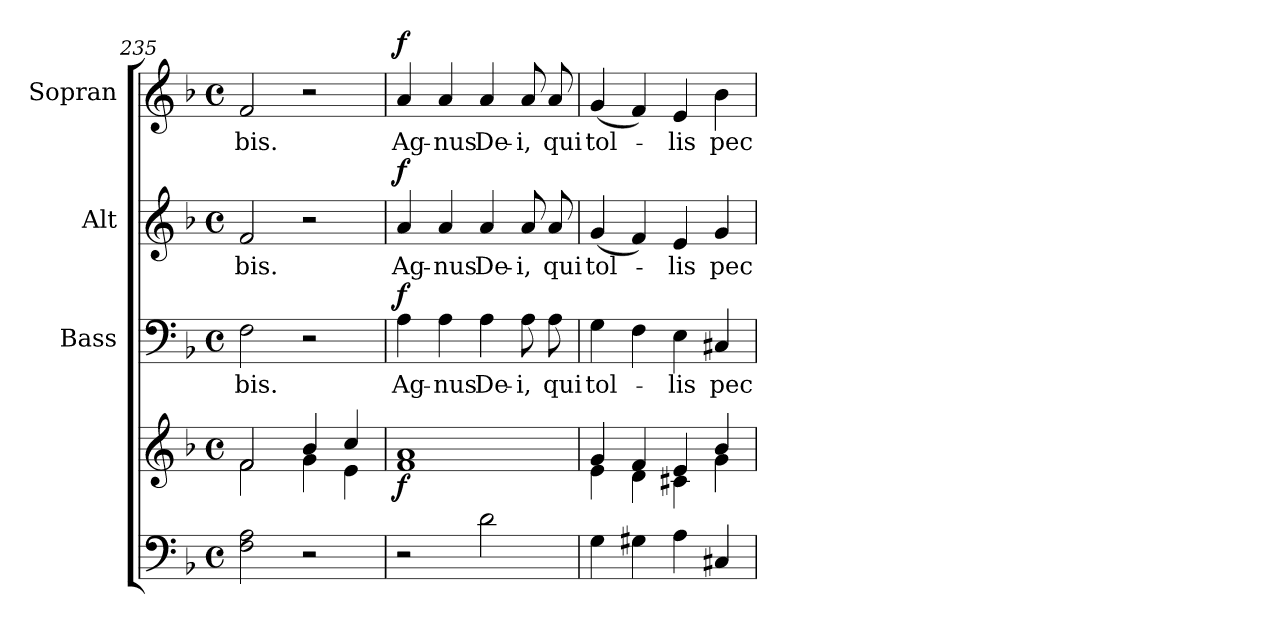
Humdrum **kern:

**kern	**kern	**dynam	**kern	**text	**dynam	**kern	**text	**dynam	**kern	**text	**dynam
*part4	*part4	*part4	*part3	*part3	*part3	*part2	*part2	*part2	*part1	*part1	*part1
*staff5	*staff4	*staff4/5	*staff3	*staff3	*staff3	*staff2	*staff2	*staff2	*staff1	*staff1	*staff1
*	*	*	*I"Bass	*	*	*I"Alt	*	*	*I"Sopran	*	*
*	*	*	*I'B.	*	*	*I'A.	*	*	*I'S.	*	*
*clefF4	*clefG2	*	*clefF4	*	*	*clefG2	*	*	*clefG2	*	*
*k[b-]	*k[b-]	*	*k[b-]	*	*	*k[b-]	*	*	*k[b-]	*	*
*F:	*F:	*	*F:	*	*	*F:	*	*	*F:	*	*
*M4/4	*M4/4	*	*M4/4	*	*	*M4/4	*	*	*M4/4	*	*
*met(c)	*met(c)	*	*met(c)	*	*	*met(c)	*	*	*met(c)	*	*
=235	=235	=235	=235	=235	=235	=235	=235	=235	=235	=235	=235
*	*^	*	*	*	*	*	*	*	*	*	*
!	!	!	!	!	!LO:LY:b	!	!	!LO:LY:b	!	!	!LO:LY:b	!
2F\ 2A\	2f/	2f\	.	2F\	-bis.	.	2f/	-bis.	.	2f/	-bis.	.
2r	4b-/	4g\	.	2r	.	.	2r	.	.	2r	.	.
.	4cc/	4e\	.	.	.	.	.	.	.	.	.	.
=236	=236	=236	=236	=236	=236	=236	=236	=236	=236	=236	=236	=236
!	!	!	!LO:DY:b	!	!LO:LY:b	!LO:DY:a	!	!LO:LY:b	!LO:DY:a	!	!LO:LY:b	!LO:DY:a
2r	1a	1f	f	4A\	Ag-	f	4a/	Ag-	f	4a/	Ag-	f
!	!	!	!	!	!LO:LY:b	!	!	!LO:LY:b	!	!	!LO:LY:b	!
.	.	.	.	4A\	-nus	.	4a/	-nus	.	4a/	-nus	.
!	!	!	!	!	!LO:LY:b	!	!	!LO:LY:b	!	!	!LO:LY:b	!
2d\	.	.	.	4A\	De-	.	4a/	De-	.	4a/	De-	.
!	!	!	!	!	!LO:LY:b	!	!	!LO:LY:b	!	!	!LO:LY:b	!
.	.	.	.	8A\	-i,	.	8a/	-i,	.	8a/	-i,	.
!	!	!	!	!	!LO:LY:b	!	!	!LO:LY:b	!	!	!LO:LY:b	!
.	.	.	.	8A\	qui	.	8a/	qui	.	8a/	qui	.
=237	=237	=237	=237	=237	=237	=237	=237	=237	=237	=237	=237	=237
!	!	!	!	!	!LO:LY:b	!	!	!LO:LY:b	!	!	!LO:LY:b	!
4G\	4g/	4e\	.	4G\	tol-	.	(<4g/	tol-	.	(<4g/	tol-	.
4G#X\	4f/	4d\	.	4F\	.	.	4f/)	.	.	4f/)	.	.
!	!	!	!	!	!LO:LY:b	!	!	!LO:LY:b	!	!	!LO:LY:b	!
4A\	4e/	4c#X\	.	4E\	-lis	.	4e/	-lis	.	4e/	-lis	.
!	!	!	!	!	!LO:LY:b	!	!	!LO:LY:b	!	!	!LO:LY:b	!
4C#X/	4b-/	4g\	.	4C#X/	pec-	.	4g/	pec-	.	4b-\	pec-	.
*	*v	*v	*	*	*	*	*	*	*	*	*	*
=	=	=	=	=	=	=	=	=	=	=	=
*-	*-	*-	*-	*-	*-	*-	*-	*-	*-	*-	*-
